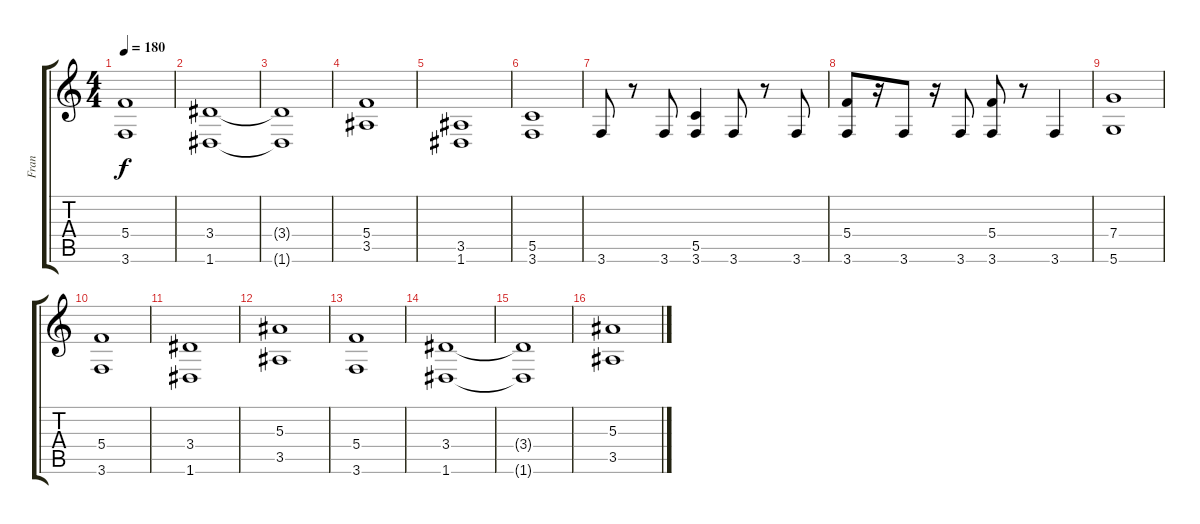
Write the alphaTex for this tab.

\track ("Fran" "Fran") {instrument electricbassfinger}
\staff {score tabs}
\tuning (D4 A3 F3 C3 G2 D2) {hide}
\ts (4 4)
\tempo 180
\clef g2
\ks c
(5.4 3.6).1{dy f} |
(3.4 1.6).1 |
(3.4{t} 1.6{t}).1 |
(5.4 3.5).1 |
(3.5 1.6).1 |
(5.5 3.6).1 |
3.6.8 r.8 3.6.8 (5.5 3.6).4 3.6.8 r.8 3.6.8 |
(5.4 3.6).8 r.16 3.6.8 r.16 3.6.8 (5.4 3.6).8 r.8 3.6.4 |
(7.4 5.6).1 |
(5.4 3.6).1 |
(3.4 1.6).1 |
(5.3 3.5).1 |
(5.4 3.6).1 |
(3.4 1.6).1 |
(3.4{t} 1.6{t}).1 |
(5.3 3.5).1
